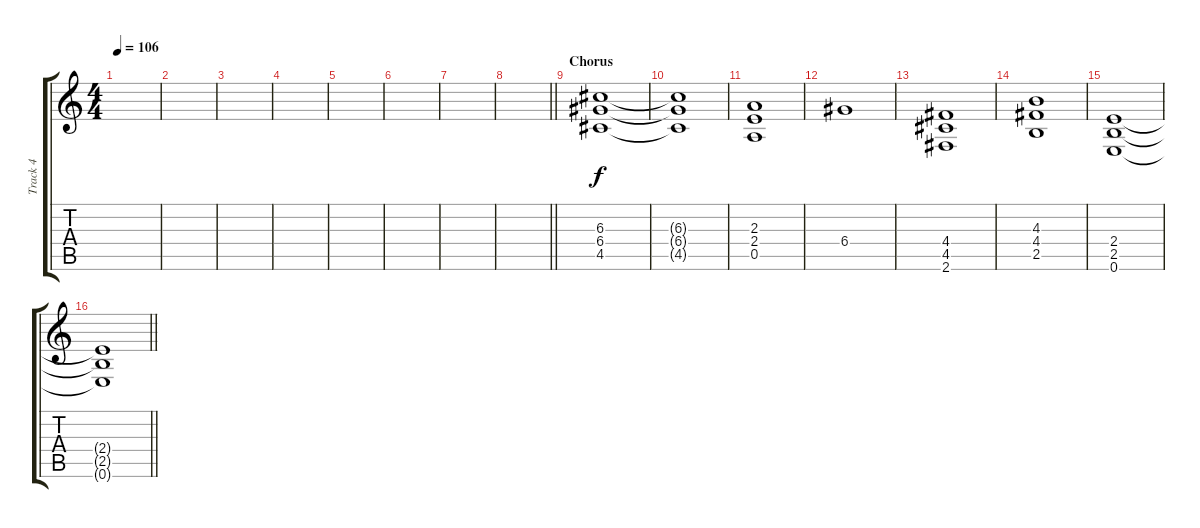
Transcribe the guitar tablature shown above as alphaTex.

\track ("Track 4" "Track 4") {instrument distortionguitar}
\staff {score tabs}
\tuning (E4 B3 G3 D3 A2 E2) {hide}
\ts (4 4)
\tempo 106
\clef g2
\ks c
|
|
|
|
|
|
|
\barLineRight lightlight
|
\section ("" "Chorus")
(6.3 6.4 4.5).1{volume 10} |
(6.3{t} 6.4{t} 4.5{t}).1 |
(2.3 2.4 0.5).1 |
6.4.1 |
(4.4 4.5 2.6).1 |
(4.3 4.4 2.5).1 |
(2.4 2.5 0.6).1 |
\barLineRight lightlight
(2.4{t} 2.5{t} 0.6{t}).1
